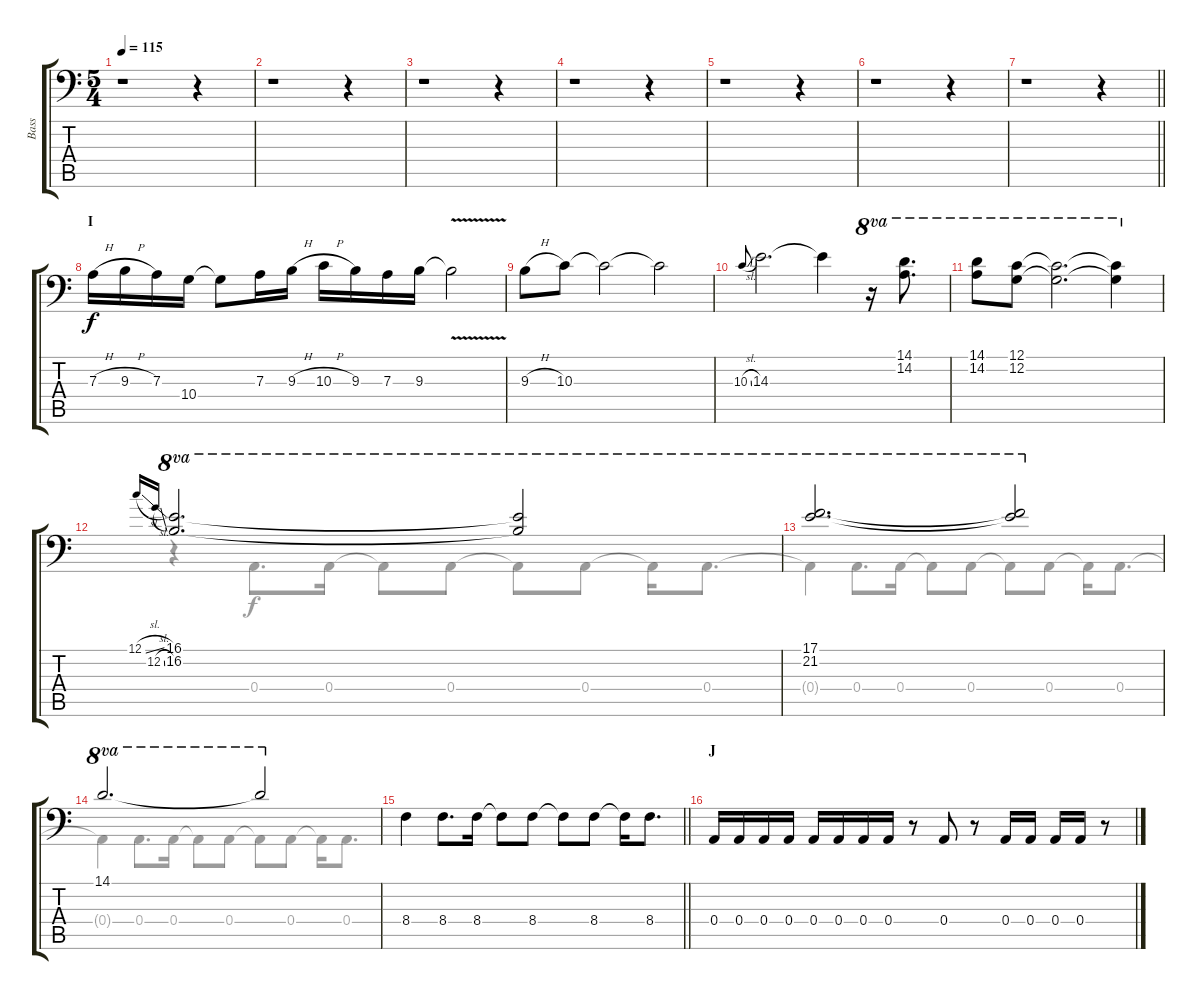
\track ("Bass" "Bass") {instrument electricbassfinger}
\staff {score tabs}
\tuning (C3 G2 D2 A1 E1 B0) {hide}
\voice
\ts (5 4)
\tempo 115
\clef f4
\ks aminor
r.1{dy f} r.4 |
r.1 r.4 |
r.1 r.4 |
r.1 r.4 |
r.1 r.4 |
r.1 r.4 |
\barLineRight lightlight
r.1 r.4 |
\section ("" "I")
7.3{h}.16{instrument electricbassfinger} 9.3{h}.16 7.3.16 10.4.16 10.4{t}.8 7.3.16 9.3{h}.16 10.3{h}.16 9.3.16 7.3.16 9.3.16 9.3{v t}.2 |
9.3{h}.8 10.3.8 10.3{t}.2 10.3{t}.2 |
10.3{sl}.8{gr onbeat} 14.3.2{d} 14.3{t}.4 r.16{ot 8va} (14.1 14.2).8{d ot 8va} |
(14.1 14.2).8{ot 8va} (12.1 12.2).8{ot 8va} (12.1{t} 12.2{t}).2{d ot 8va} (12.1{t} 12.2{t}).4{ot 8va} |
12.1{sl}.16{gr onbeat} 12.2{sl}.16{gr onbeat} (16.1 16.2).2{d ot 8va} (16.1{t} 16.2{t}).2{ot 8va} |
(17.1 21.2).2{d ot 8va} (17.1{t} 21.2{t}).2{ot 8va} |
14.1.2{d ot 8va} 14.1{t}.2{ot 8va} |
\barLineRight lightlight
8.4.4 8.4.8{d} 8.4.16 8.4{t}.8 8.4.8 8.4{t}.8 8.4.8 8.4{t}.16 8.4.8{d} |
\section ("" "J")
0.4.16 0.4.16 0.4.16 0.4.16 0.4.16 0.4.16 0.4.16 0.4.16 r.8 0.4.8 r.8 0.4.16 0.4.16 0.4.16 0.4.16 r.8
\voice
\clef f4
\ottava regular
\simile none
\ks aminor
|
|
|
|
|
|
\barLineRight lightlight
|
|
|
|
|
r.4 0.4.8{d} 0.4.16 0.4{t}.8 0.4.8 0.4{t}.8 0.4.8 0.4{t}.16 0.4.8{d} |
0.4{t}.4 0.4.8{d} 0.4.16 0.4{t}.8 0.4.8 0.4{t}.8 0.4.8 0.4{t}.16 0.4.8{d} |
0.4{t}.4 0.4.8{d} 0.4.16 0.4{t}.8 0.4.8 0.4{t}.8 0.4.8 0.4{t}.16 0.4.8{d} |
\barLineRight lightlight
|
